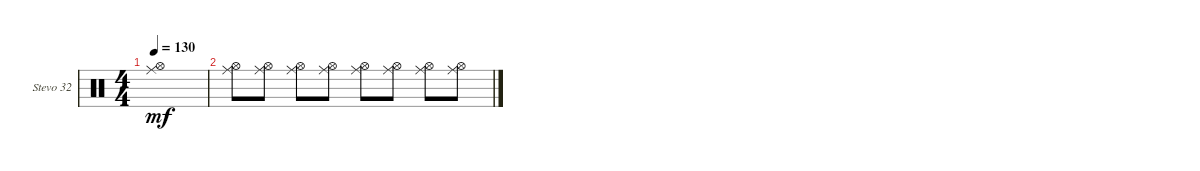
\defaultSystemsLayout 4
\bracketExtendMode groupsimilarinstruments
\firstSystemTrackNameOrientation horizontal
\otherSystemsTrackNameOrientation horizontal
\track ("Steve Jocz" "Stevo 32") {instrument percussion}
\staff {score}
\articulation defaults
\ts (4 4)
\tempo 130
\clef neutral
\ks c
("Ride (middle)" "Hi-Hat (open)").1{dy mf} |
("Hi-Hat (open)" "Ride (middle)").8 ("Hi-Hat (open)" "Ride (middle)").8 ("Hi-Hat (open)" "Ride (middle)").8 ("Hi-Hat (open)" "Ride (middle)").8 ("Hi-Hat (open)" "Ride (middle)").8 ("Hi-Hat (open)" "Ride (middle)").8 ("Hi-Hat (open)" "Ride (middle)").8 ("Hi-Hat (open)" "Ride (middle)").8
